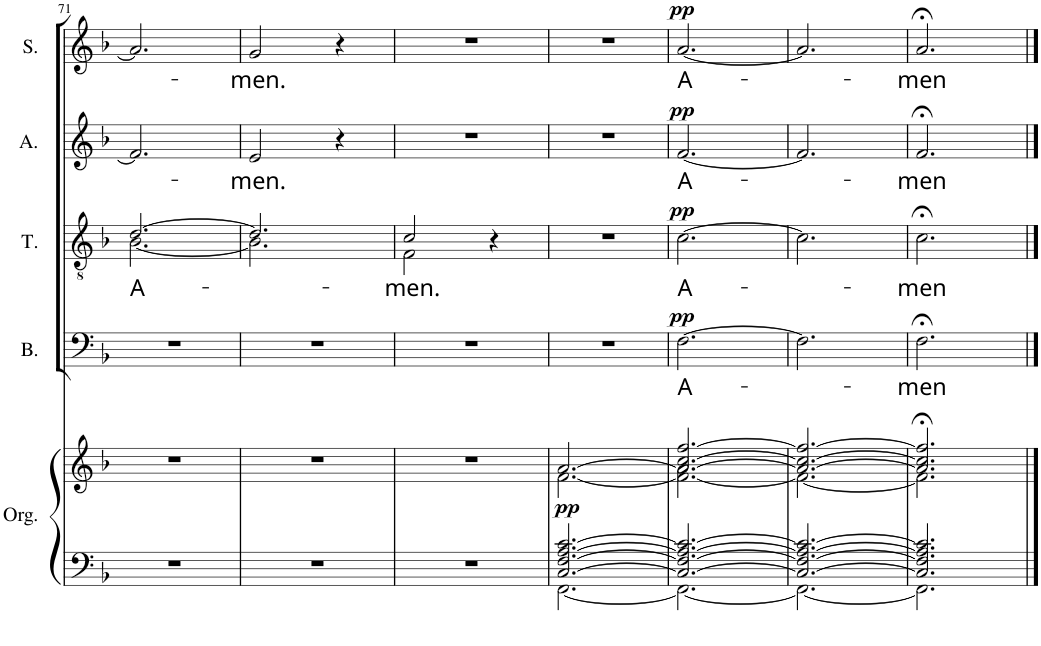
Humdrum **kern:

**kern	**kern	**dynam	**kern	**text	**dynam	**kern	**text	**dynam	**kern	**text	**dynam	**kern	**text	**dynam
*part5	*part5	*part5	*part4	*part4	*part4	*part3	*part3	*part3	*part2	*part2	*part2	*part1	*part1	*part1
*staff6	*staff5	*staff5/6	*staff4	*staff4	*staff4	*staff3	*staff3	*staff3	*staff2	*staff2	*staff2	*staff1	*staff1	*staff1
*I"Organ	*	*	*I"Bass	*	*	*I"Tenor	*	*	*I"Alto	*	*	*I"Soprano	*	*
*I'Org.	*	*	*I'B.	*	*	*I'T.	*	*	*I'A.	*	*	*I'S.	*	*
!!LO:PB:g=z
*clefF4	*clefG2	*	*clefF4	*	*	*clefGv2	*	*	*clefG2	*	*	*clefG2	*	*
*k[b-]	*k[b-]	*	*k[b-]	*	*	*k[b-]	*	*	*k[b-]	*	*	*k[b-]	*	*
*M3/4	*M3/4	*	*M3/4	*	*	*M3/4	*	*	*M3/4	*	*	*M3/4	*	*
=71	=71	=71	=71	=71	=71	=71	=71	=71	=71	=71	=71	=71	=71	=71
!	!	!	!	!	!	!	!LO:LY:b	!	!	!	!	!	!	!
*	*	*	*	*	*	*^	*	*	*	*	*	*	*	*
2.r	2.r	.	2.r	.	.	[2.d/	[2.B-\	A-	.	2.f/]	.	.	2.a/]	.	.
=72	=72	=72	=72	=72	=72	=72	=72	=72	=72	=72	=72	=72	=72	=72	=72
!	!	!	!	!	!	!	!	!	!	!	!LO:LY:b	!	!	!LO:LY:b	!
2.r	2.r	.	2.r	.	.	2.d/]	2.B-\]	.	.	2e/	-men.	.	2g/	-men.	.
.	.	.	.	.	.	.	.	.	.	4r	.	.	4r	.	.
=73	=73	=73	=73	=73	=73	=73	=73	=73	=73	=73	=73	=73	=73	=73	=73
!	!	!	!	!	!	!	!	!LO:LY:b	!	!	!	!	!	!	!
2.r	2.r	.	2.r	.	.	2c/	2F\	-men.	.	2.r	.	.	2.r	.	.
.	.	.	.	.	.	4r	4ryy	.	.	.	.	.	.	.	.
=74	=74	=74	=74	=74	=74	=74	=74	=74	=74	=74	=74	=74	=74	=74	=74
*^	*^	*	*	*	*	*	*	*	*	*	*	*	*	*	*
!	!	!	!	!LO:DY:b	!	!	!	!	!	!	!	!	!	!	!	!	!
*	*	*	*	*	*	*	*	*v	*v	*	*	*	*	*	*	*	*
[2.C/ [2.F/ [2.A/ [2.c/	[2.FF\	[2.a/	[2.f\	pp	2.r	.	.	2.r	.	.	2.r	.	.	2.r	.	.
=75	=75	=75	=75	=75	=75	=75	=75	=75	=75	=75	=75	=75	=75	=75	=75	=75
!	!	!	!	!	!	!LO:LY:b	!LO:DY:a	!	!LO:LY:b	!LO:DY:a	!	!LO:LY:b	!LO:DY:a	!	!LO:LY:b	!LO:DY:a
2.C/_ 2.F/_ 2.A/_ 2.c/_	2.FF\_	2.a/_ [2.cc/ [2.ff/	2.f\_ 2.a\	.	[2.F\	A-	pp	[2.c\	A-	pp	[2.f/	A-	pp	[2.a/	A-	pp
=76	=76	=76	=76	=76	=76	=76	=76	=76	=76	=76	=76	=76	=76	=76	=76	=76
2.C/_ 2.F/_ 2.A/_ 2.c/_	2.FF\_	2.a/_ 2.cc/_ 2.ff/_	2.f\_	.	2.F\]	.	.	2.c\]	.	.	2.f/]	.	.	2.a/]	.	.
=77	=77	=77	=77	=77	=77	=77	=77	=77	=77	=77	=77	=77	=77	=77	=77	=77
!	!	!	!	!	!	!LO:LY:b	!	!	!LO:LY:b	!	!	!LO:LY:b	!	!	!LO:LY:b	!
2.C/] 2.F/] 2.A/] 2.c/]	2.FF\]	2.a/];< 2.cc/];< 2.ff/];<	2.f\]	.	2.F;<\	-men	.	2.c;<\	-men	.	2.f;</	-men	.	2.a;</	-men	.
*v	*v	*	*	*	*	*	*	*	*	*	*	*	*	*	*	*
*	*v	*v	*	*	*	*	*	*	*	*	*	*	*	*	*
==	==	==	==	==	==	==	==	==	==	==	==	==	==	==
*-	*-	*-	*-	*-	*-	*-	*-	*-	*-	*-	*-	*-	*-	*-
